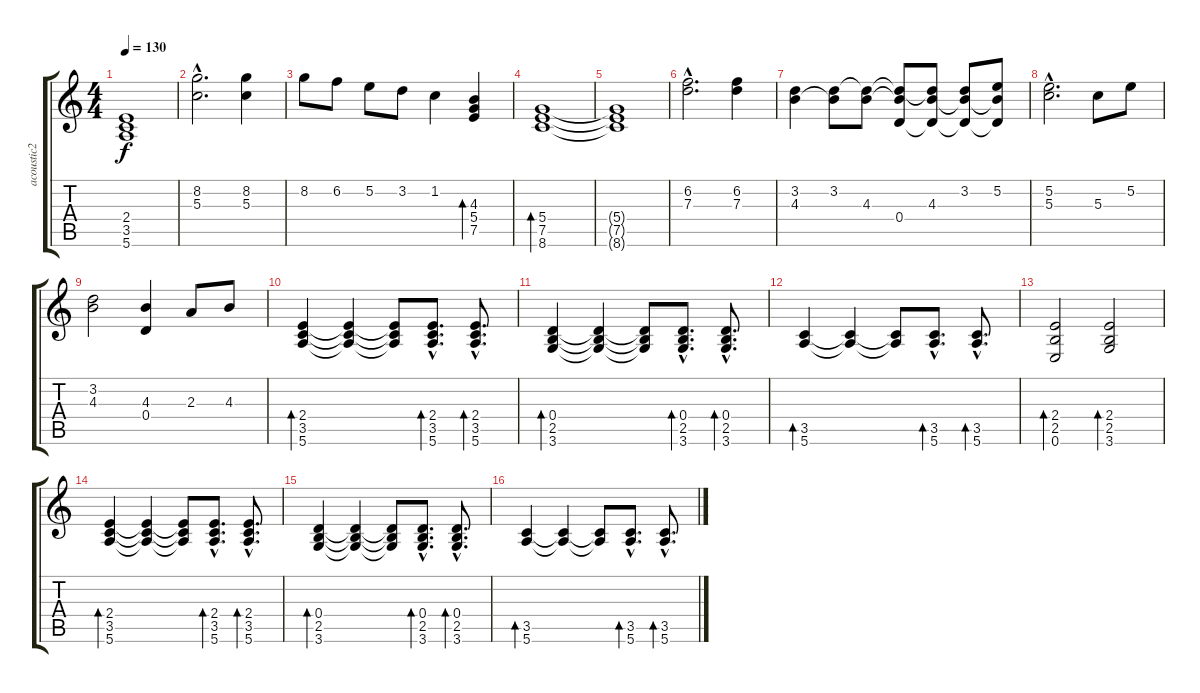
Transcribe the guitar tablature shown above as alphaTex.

\track ("acoustic2" "acoustic2") {instrument acousticguitarnylon}
\staff {score tabs}
\tuning (E4 B3 G3 D3 A2 E2) {hide}
\ts (4 4)
\tempo 130
\clef g2
\ks c
(2.4 3.5 5.6).1{dy f} |
(8.2{hac} 5.3{hac}).2{d} (8.2 5.3).4 |
8.2.8 6.2.8 5.2.8 3.2.8 1.2.4 (4.3 5.4 7.5).4{bd 240} |
(5.4 7.5 8.6).1{bd 240} |
(5.4{t} 7.5{t} 8.6{t}).1 |
(6.2{hac} 7.3{hac}).2{d} (6.2 7.3).4 |
(3.2 4.3).4 (3.2 4.3{t}).8 (3.2{t} 4.3).8 (3.2{t} 4.3{t} 0.4).8 (3.2{t} 4.3 0.4{t}).8 (3.2 4.3{t} 0.4{t}).8 (5.2 4.3{t} 0.4{t}).8 |
(5.2{hac} 5.3{hac}).2{d} 5.3.8 5.2.8 |
(3.2 4.3).2 (4.3 0.4).4 2.3.8 4.3.8 |
(2.4 3.5 5.6).4{bd 240} (2.4{t} 3.5{t} 5.6{t}).4 (2.4{t} 3.5{t} 5.6{t}).8 (2.4{hac} 3.5{hac} 5.6{hac}).8{d bd 120} (2.4{hac} 3.5{hac} 5.6{hac}).8{d bd 120} |
(0.4 2.5 3.6).4{bd 240} (0.4{t} 2.5{t} 3.6{t}).4 (0.4{t} 2.5{t} 3.6{t}).8 (0.4{hac} 2.5{hac} 3.6{hac}).8{d bd 120} (0.4{hac} 2.5{hac} 3.6{hac}).8{d bd 120} |
(3.5 5.6).4{bd 240} (3.5{t} 5.6{t}).4 (3.5{t} 5.6{t}).8 (3.5{hac} 5.6{hac}).8{d bd 120} (3.5{hac} 5.6{hac}).8{d bd 120} |
(2.4 2.5 0.6).2{bd 240} (2.4 2.5 3.6).2{bd 120} |
(2.4 3.5 5.6).4{bd 240} (2.4{t} 3.5{t} 5.6{t}).4 (2.4{t} 3.5{t} 5.6{t}).8 (2.4{hac} 3.5{hac} 5.6{hac}).8{d bd 120} (2.4{hac} 3.5{hac} 5.6{hac}).8{d bd 120} |
(0.4 2.5 3.6).4{bd 240} (0.4{t} 2.5{t} 3.6{t}).4 (0.4{t} 2.5{t} 3.6{t}).8 (0.4{hac} 2.5{hac} 3.6{hac}).8{d bd 120} (0.4{hac} 2.5{hac} 3.6{hac}).8{d bd 120} |
(3.5 5.6).4{bd 240} (3.5{t} 5.6{t}).4 (3.5{t} 5.6{t}).8 (3.5{hac} 5.6{hac}).8{d bd 120} (3.5{hac} 5.6{hac}).8{d bd 120}
